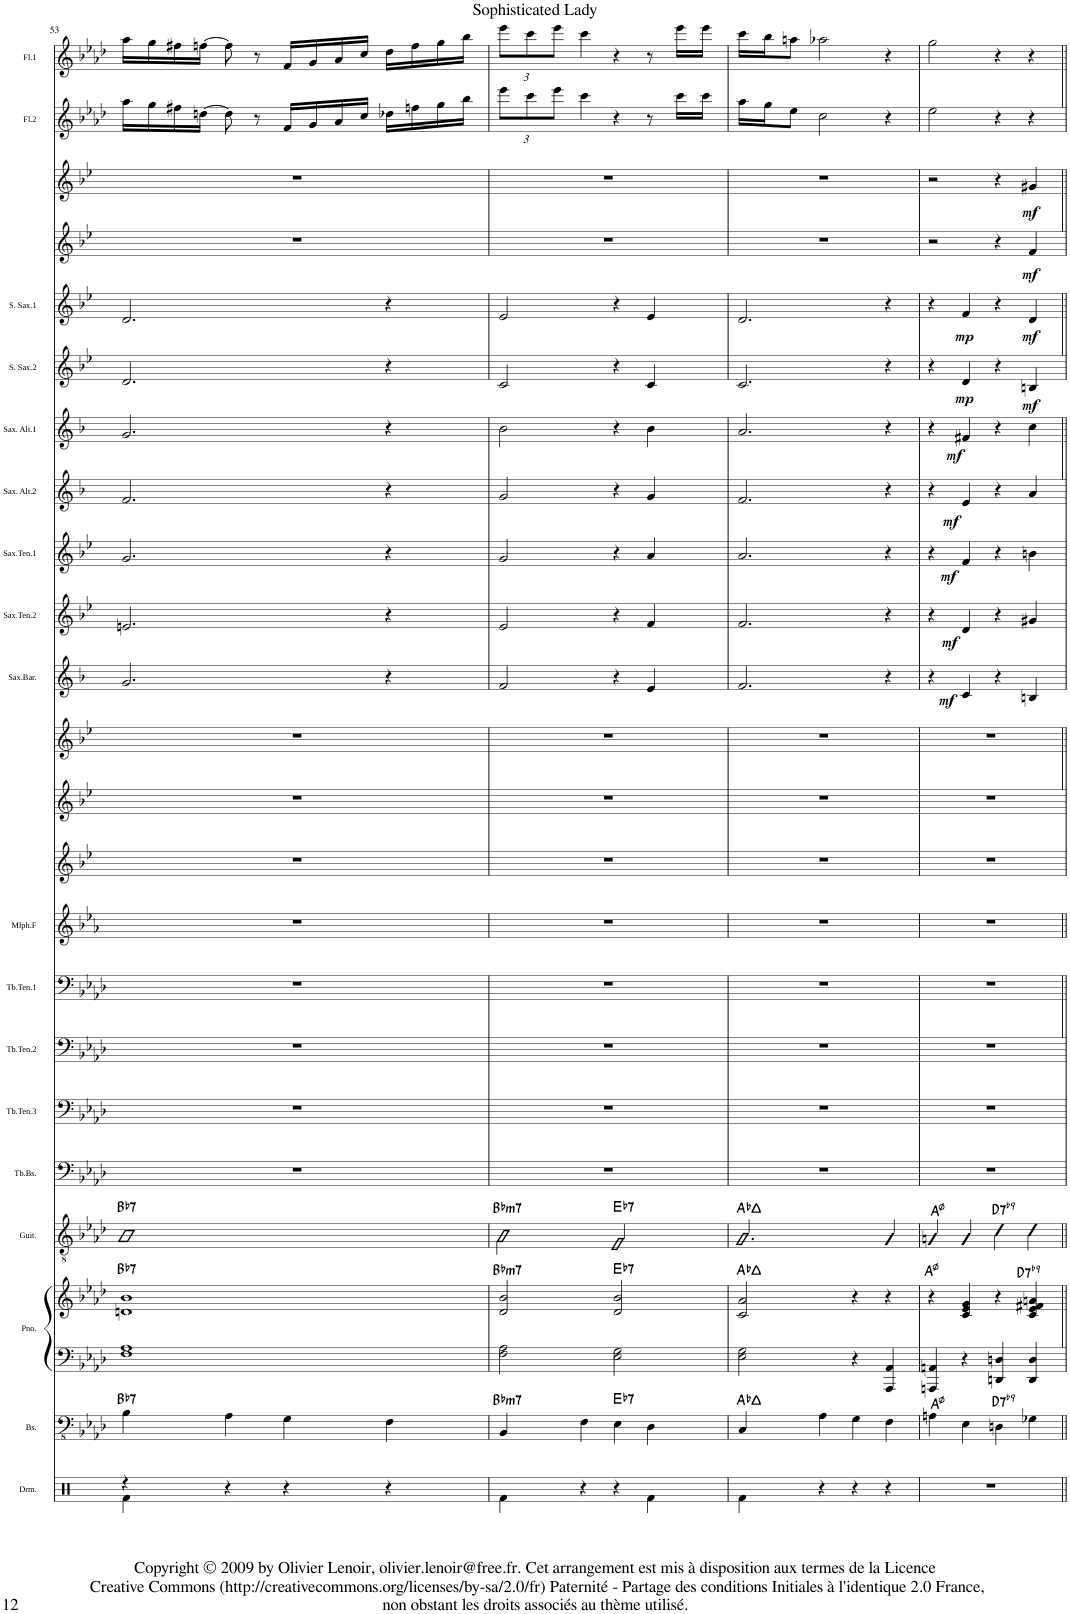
**kern	**kern	**harte	**kern	**kern	**harte	**kern	**harte	**kern	**kern	**kern	**kern	**kern	**kern	**kern	**kern	**kern	**dynam	**kern	**dynam	**kern	**dynam	**kern	**dynam	**kern	**dynam	**kern	**dynam	**kern	**dynam	**kern	**dynam	**kern	**dynam	**kern	**kern
*part23	*part22	*part22	*part21	*part21	*part21	*part20	*part20	*part19	*part18	*part17	*part16	*part15	*part14	*part13	*part12	*part11	*part11	*part10	*part10	*part9	*part9	*part8	*part8	*part7	*part7	*part6	*part6	*part5	*part5	*part4	*part4	*part3	*part3	*part2	*part1
*staff24	*staff23	*	*staff22	*staff21	*	*staff20	*	*staff19	*staff18	*staff17	*staff16	*staff15	*staff14	*staff13	*staff12	*staff11	*staff11	*staff10	*staff10	*staff9	*staff9	*staff8	*staff8	*staff7	*staff7	*staff6	*staff6	*staff5	*staff5	*staff4	*staff4	*staff3	*staff3	*staff2	*staff1
*I"Drums	*I"Bass	*	*I"Piano	*	*	*I"Guitar	*	*I"Trombone Basse	*I"Trombone Tenor 3	*I"Trombone Tenor 2	*I"Trombone Tenor 1	*I"Mellophone F	*I"Trumpet_Bb_3	*I"Trumpet_Bb_2	*I"Trumpet_Bb_1	*I"Saxophone Baryton	*	*I"Saxophone Ténor 2	*	*I"Saxophone Ténor 1	*	*I"Saxophone Alto 2	*	*I"Saxophone Alto 1	*	*I"Saxophone Soprano 2	*	*I"Saxophone Soprano 1	*	*I"Clarinette_Bb_2	*	*I"Clarinette_Bb_1	*	*I"Flûte 2	*I"Flûte 1
*I'Drm.	*I'Bs.	*	*I'Pno.	*	*	*I'Guit.	*	*I'Tb.Bs.	*I'Tb.Ten.3	*I'Tb.Ten.2	*I'Tb.Ten.1	*I'Mlph.F	*I'Tpt	*I'Tpt	*I'Tpt	*I'Sax.Bar.	*	*	*	*	*	*I'Sax. Alt.2	*	*I'Sax. Alt.1	*	*	*	*	*	*I'Cl	*	*I'Cl	*	*I'Fl.2	*I'Fl.1
!!LO:PB:g=z
*clefX	*clefFv4	*	*clefF4	*clefG2	*	*clefGv2	*	*clefF4	*clefF4	*clefF4	*clefF4	*clefG2	*clefG2	*clefG2	*clefG2	*clefG2	*	*clefG2	*	*clefG2	*	*clefG2	*	*clefG2	*	*clefG2	*	*clefG2	*	*clefG2	*	*clefG2	*	*clefG2	*clefG2
*	*	*	*	*	*	*	*	*	*	*	*	*Trd4c7	*Trd1c2	*Trd1c2	*Trd1c2	*Trd12c21	*	*Trd8c14	*	*Trd8c14	*	*Trd5c9	*	*Trd5c9	*	*Trd1c2	*	*Trd1c2	*	*Trd1c2	*	*Trd1c2	*	*	*
*k[]	*k[b-e-a-d-]	*	*k[b-e-a-d-]	*k[b-e-a-d-]	*	*k[b-e-a-d-]	*	*k[b-e-a-d-]	*k[b-e-a-d-]	*k[b-e-a-d-]	*k[b-e-a-d-]	*k[b-e-a-]	*k[b-e-]	*k[b-e-]	*k[b-e-]	*k[b-]	*	*k[b-e-]	*	*k[b-e-]	*	*k[b-]	*	*k[b-]	*	*k[b-e-]	*	*k[b-e-]	*	*k[b-e-]	*	*k[b-e-]	*	*k[b-e-a-d-]	*k[b-e-a-d-]
*M4/4	*M4/4	*	*M4/4	*M4/4	*	*M4/4	*	*M4/4	*M4/4	*M4/4	*M4/4	*M4/4	*M4/4	*M4/4	*M4/4	*M4/4	*	*M4/4	*	*M4/4	*	*M4/4	*	*M4/4	*	*M4/4	*	*M4/4	*	*M4/4	*	*M4/4	*	*M4/4	*M4/4
=53	=53	=53	=53	=53	=53	=53	=53	=53	=53	=53	=53	=53	=53	=53	=53	=53	=53	=53	=53	=53	=53	=53	=53	=53	=53	=53	=53	=53	=53	=53	=53	=53	=53	=53	=53
*^	*	*	*	*	*	*	*	*	*	*	*	*	*	*	*	*	*	*	*	*	*	*	*	*	*	*	*	*	*	*	*	*	*	*	*
!	!	!	!LO:H:kt=7	!	!	!LO:H:kt=7	!	!LO:H:kt=7	!	!	!	!	!	!	!	!	!	!	!	!	!	!	!	!	!	!	!	!	!	!	!	!	!	!	!	!
4r	4Rf\	4BB-\	Bb:7	1F 1A-	1dn 1b-	Bb:7	1B-	Bb:7	1r	1r	1r	1r	1r	1r	1r	1r	2.g/	.	2.en/	.	2.g/	.	2.f/	.	2.g/	.	2.d/	.	2.d/	.	1r	.	1r	.	16aa-\LL	16aa-\LL
.	.	.	.	.	.	.	.	.	.	.	.	.	.	.	.	.	.	.	.	.	.	.	.	.	.	.	.	.	.	.	.	.	.	.	16gg\	16gg\
.	.	.	.	.	.	.	.	.	.	.	.	.	.	.	.	.	.	.	.	.	.	.	.	.	.	.	.	.	.	.	.	.	.	.	16ff#X\	16ff#X\
.	.	.	.	.	.	.	.	.	.	.	.	.	.	.	.	.	.	.	.	.	.	.	.	.	.	.	.	.	.	.	.	.	.	.	[16ddn\JJ	[16ffn\JJ
4r	2.ryy	4AA-\	.	.	.	.	.	.	.	.	.	.	.	.	.	.	.	.	.	.	.	.	.	.	.	.	.	.	.	.	.	.	.	.	8dd\]	8ff\]
.	.	.	.	.	.	.	.	.	.	.	.	.	.	.	.	.	.	.	.	.	.	.	.	.	.	.	.	.	.	.	.	.	.	.	8r	8r
4r	.	4GG\	.	.	.	.	.	.	.	.	.	.	.	.	.	.	.	.	.	.	.	.	.	.	.	.	.	.	.	.	.	.	.	.	16f/LL	16f/LL
.	.	.	.	.	.	.	.	.	.	.	.	.	.	.	.	.	.	.	.	.	.	.	.	.	.	.	.	.	.	.	.	.	.	.	16g/	16g/
.	.	.	.	.	.	.	.	.	.	.	.	.	.	.	.	.	.	.	.	.	.	.	.	.	.	.	.	.	.	.	.	.	.	.	16a-/	16a-/
.	.	.	.	.	.	.	.	.	.	.	.	.	.	.	.	.	.	.	.	.	.	.	.	.	.	.	.	.	.	.	.	.	.	.	16cc/JJ	16cc/JJ
4r	.	4FF\	.	.	.	.	.	.	.	.	.	.	.	.	.	.	4r	.	4r	.	4r	.	4r	.	4r	.	4r	.	4r	.	.	.	.	.	16dd-X\LL	16dd-\LL
.	.	.	.	.	.	.	.	.	.	.	.	.	.	.	.	.	.	.	.	.	.	.	.	.	.	.	.	.	.	.	.	.	.	.	16ffn\	16ff\
.	.	.	.	.	.	.	.	.	.	.	.	.	.	.	.	.	.	.	.	.	.	.	.	.	.	.	.	.	.	.	.	.	.	.	16gg\	16gg\
.	.	.	.	.	.	.	.	.	.	.	.	.	.	.	.	.	.	.	.	.	.	.	.	.	.	.	.	.	.	.	.	.	.	.	16bb-\JJ	16bb-\JJ
=54	=54	=54	=54	=54	=54	=54	=54	=54	=54	=54	=54	=54	=54	=54	=54	=54	=54	=54	=54	=54	=54	=54	=54	=54	=54	=54	=54	=54	=54	=54	=54	=54	=54	=54	=54	=54
*	*^	*	*	*	*	*	*	*	*	*	*	*	*	*	*	*	*	*	*	*	*	*	*	*	*	*	*	*	*	*	*	*	*	*	*	*
*	*	*	*	*	*	*	*	*	*	*	*	*	*	*	*	*	*	*	*	*	*	*	*	*	*	*	*	*	*	*	*	*	*	*	*	*Xbrackettup	*Xbrackettup
!	!	!	!	!LO:H:kt=m7	!	!	!LO:H:kt=m7	!	!LO:H:kt=m7	!	!	!	!	!	!	!	!	!	!	!	!	!	!	!	!	!	!	!	!	!	!	!	!	!	!	!	!
4ryy	2.ryy	4Rf\	4BBB-/	Bb:min7	2F\ 2A-\	2d-/ 2b-/	Bb:min7	2B-\	Bb:min7	1r	1r	1r	1r	1r	1r	1r	1r	2f/	.	2e-/	.	2g/	.	2g/	.	2b-\	.	2c/	.	2e-/	.	1r	.	1r	.	12eee-\L	12eee-\L
.	.	.	.	.	.	.	.	.	.	.	.	.	.	.	.	.	.	.	.	.	.	.	.	.	.	.	.	.	.	.	.	.	.	.	.	12ccc\	12ccc\
.	.	.	.	.	.	.	.	.	.	.	.	.	.	.	.	.	.	.	.	.	.	.	.	.	.	.	.	.	.	.	.	.	.	.	.	12eee-\J	12eee-\J
4r	.	2.ryy	4FF\	.	.	.	.	.	.	.	.	.	.	.	.	.	.	.	.	.	.	.	.	.	.	.	.	.	.	.	.	.	.	.	.	4ccc\	4ccc\
!	!	!	!	!LO:H:kt=7	!	!	!LO:H:kt=7	!	!LO:H:kt=7	!	!	!	!	!	!	!	!	!	!	!	!	!	!	!	!	!	!	!	!	!	!	!	!	!	!	!	!
4r	.	.	4EE-\	Eb:7	2E-\ 2G\	2d-/ 2b-/	Eb:7	2F/	Eb:7	.	.	.	.	.	.	.	.	4r	.	4r	.	4r	.	4r	.	4r	.	4r	.	4r	.	.	.	.	.	4r	4r
4ryy	4Rf\	.	4DD-\	.	.	.	.	.	.	.	.	.	.	.	.	.	.	4e/	.	4f/	.	4a/	.	4g/	.	4b-\	.	4c/	.	4e-/	.	.	.	.	.	8r	8r
.	.	.	.	.	.	.	.	.	.	.	.	.	.	.	.	.	.	.	.	.	.	.	.	.	.	.	.	.	.	.	.	.	.	.	.	16ccc\LL	16eee-\LL
.	.	.	.	.	.	.	.	.	.	.	.	.	.	.	.	.	.	.	.	.	.	.	.	.	.	.	.	.	.	.	.	.	.	.	.	16ccc\JJ	16eee-\JJ
*	*v	*v	*	*	*	*	*	*	*	*	*	*	*	*	*	*	*	*	*	*	*	*	*	*	*	*	*	*	*	*	*	*	*	*	*	*	*
=55	=55	=55	=55	=55	=55	=55	=55	=55	=55	=55	=55	=55	=55	=55	=55	=55	=55	=55	=55	=55	=55	=55	=55	=55	=55	=55	=55	=55	=55	=55	=55	=55	=55	=55	=55	=55
4ryy	4Rf\	4CC/	Ab:maj	2E-\ 2G\	2c/ 2a-/	Ab:maj	2.A-/	Ab:maj	1r	1r	1r	1r	1r	1r	1r	1r	2.f/	.	2.f/	.	2.a/	.	2.f/	.	2.a/	.	2.c/	.	2.d/	.	1r	.	1r	.	16aa-\LL	16ccc\LL
.	.	.	.	.	.	.	.	.	.	.	.	.	.	.	.	.	.	.	.	.	.	.	.	.	.	.	.	.	.	.	.	.	.	.	16gg\J	16bb-\J
.	.	.	.	.	.	.	.	.	.	.	.	.	.	.	.	.	.	.	.	.	.	.	.	.	.	.	.	.	.	.	.	.	.	.	8ee-\J	8aan\J
4r	2.ryy	4AA-\	.	.	.	.	.	.	.	.	.	.	.	.	.	.	.	.	.	.	.	.	.	.	.	.	.	.	.	.	.	.	.	.	2cc\	2aa-X\
4r	.	4GG\	.	4r	4r	.	.	.	.	.	.	.	.	.	.	.	.	.	.	.	.	.	.	.	.	.	.	.	.	.	.	.	.	.	.	.
4r	.	4FF\	.	4AAA-/ 4AA-/	4r	.	4A-/	.	.	.	.	.	.	.	.	.	4r	.	4r	.	4r	.	4r	.	4r	.	4r	.	4r	.	.	.	.	.	4r	4r
*v	*v	*	*	*	*	*	*	*	*	*	*	*	*	*	*	*	*	*	*	*	*	*	*	*	*	*	*	*	*	*	*	*	*	*	*	*
=56	=56	=56	=56	=56	=56	=56	=56	=56	=56	=56	=56	=56	=56	=56	=56	=56	=56	=56	=56	=56	=56	=56	=56	=56	=56	=56	=56	=56	=56	=56	=56	=56	=56	=56	=56
1r	4AAn\	A:hdim7	4AAAn/ 4AAn/	4r	A:hdim7	4An/	A:hdim7	1r	1r	1r	1r	1r	1r	1r	1r	4r	.	4r	.	4r	.	4r	.	4r	.	4r	.	4r	.	2r	.	2r	.	2ee-\	2gg\
!	!	!	!	!	!	!	!	!	!	!	!	!	!	!	!	!	!LO:DY:b	!	!LO:DY:b	!	!LO:DY:b	!	!LO:DY:b	!	!LO:DY:b	!	!LO:DY:b	!	!LO:DY:b	!	!	!	!	!	!
.	4EE-\	.	4r	4c/ 4e-/ 4g/	.	4A/	.	.	.	.	.	.	.	.	.	4c/	mf	4d/	mf	4f/	mf	4e/	mf	4f#X/	mf	4d/	mp	4f/	mp	.	.	.	.	.	.
!	!	!LO:H:kt=7	!	!	!LO:H:kt=7	!	!LO:H:kt=7	!	!	!	!	!	!	!	!	!	!	!	!	!	!	!	!	!	!	!	!	!	!	!	!	!	!	!	!
.	4DDn\	D:7(b9)	4DDn/ 4Dn/	4r	D:7(b9)	4d-\	D:7(b9)	.	.	.	.	.	.	.	.	4r	.	4r	.	4r	.	4r	.	4r	.	4r	.	4r	.	4r	.	4r	.	4r	4r
!	!	!	!	!	!	!	!	!	!	!	!	!	!	!	!	!	!	!	!	!	!	!	!	!	!	!	!LO:DY:b	!	!LO:DY:b	!	!LO:DY:b	!	!LO:DY:b	!	!
.	4GG-X\	.	4DD/ 4D/	4c/ 4e-/ 4f#X/ 4an/	.	4d-\	.	.	.	.	.	.	.	.	.	4Bn/	.	4g#X/	.	4bn\	.	4a/	.	4cc\	.	4Bn/	mf	4d/	mf	4f/	mf	4g#X/	mf	4r	4r
=||	=||	=||	=||	=||	=||	=||	=||	=||	=||	=||	=||	=||	=||	=||	=||	=||	=||	=||	=||	=||	=||	=||	=||	=||	=||	=||	=||	=||	=||	=||	=||	=||	=||	=||	=||
*-	*-	*-	*-	*-	*-	*-	*-	*-	*-	*-	*-	*-	*-	*-	*-	*-	*-	*-	*-	*-	*-	*-	*-	*-	*-	*-	*-	*-	*-	*-	*-	*-	*-	*-	*-
